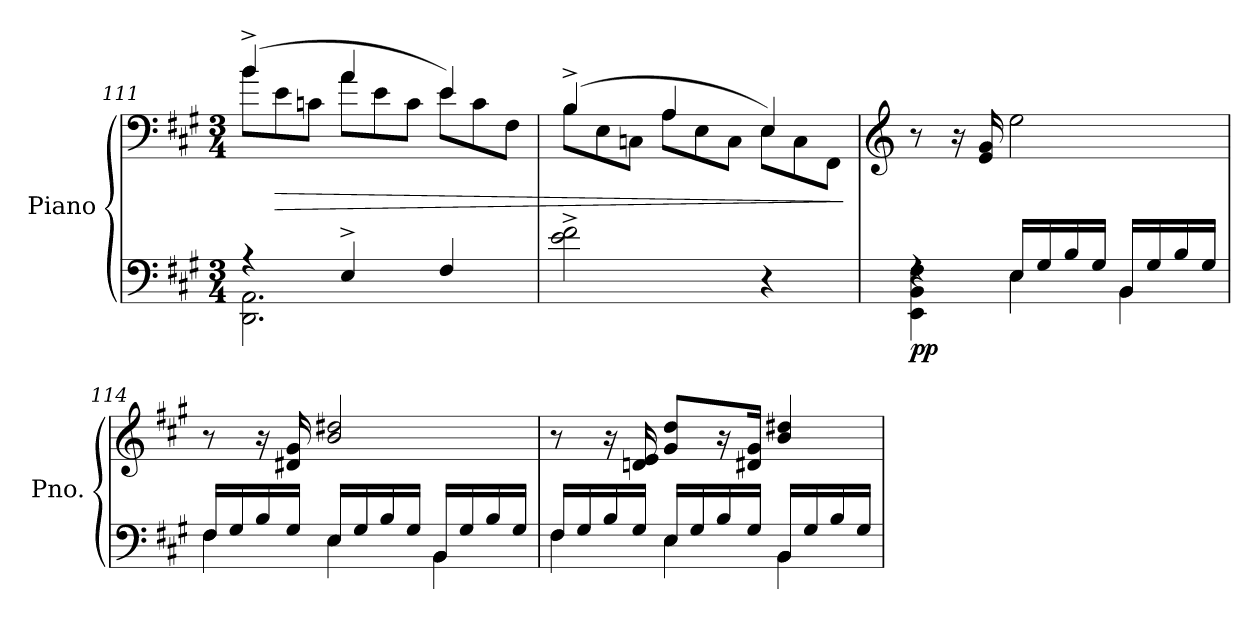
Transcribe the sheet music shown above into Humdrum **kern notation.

**kern	**kern	**dynam
*part1	*part1	*part1
*staff2	*staff1	*staff1/2
*I"Piano	*	*
*I'Pno.	*	*
*clefF4	*clefF4	*
*k[f#c#g#]	*k[f#c#g#]	*
*M3/4	*M3/4	*
=111	=111	=111
*^	*^	*
*	*	*	*Xtuplet	*
!	!	!	!	!LO:DY:b=2
!	!	!	!	!LO:DY:n=1:b
4r	2.DD\ 2.AA\	(4b^/	12b\L	mf mf
!	!	!	!	!LO:HP:b
.	.	.	12e\	>
.	.	.	12cn\J	.
4E^/	.	4a/	12a\L	.
.	.	.	12e\	.
.	.	.	12c\J	.
4F#/	.	4e/)	12e\L	.
.	.	.	12c\	.
.	.	.	12F#\J	.
*v	*v	*	*	*
=112	=112	=112	=112
2e\^ 2f#\^	(4B^/	12B\L	.
.	.	12E\	.
.	.	12Cn\J	.
.	4A/	12A\L	.
.	.	12E\	.
.	.	12C\J	.
4r	4E/)	12E\L	.
.	.	12C\	.
.	.	12FF#\J	.
*	*v	*v	*
.	.	]
=113	=113	=113
*	*clefG2	*
*^	*	*
!	!	!	!LO:DY:b=2
!	!	!	!LO:DY:n=1:b
4rF	4EE\ 4BB\ 4F#\	8r	p p
.	.	16r	.
.	.	16e/ 16g#/	.
16E/LL	4E\	2ee\	.
16G#/	.	.	.
16B/	.	.	.
16G#/JJ	.	.	.
16BB/LL	4BB\	.	.
16G#/	.	.	.
16B/	.	.	.
16G#/JJ	.	.	.
!!LO:LB:g=z
=114	=114	=114	=114
16F#/LL	4F#\	8r	.
16G#/	.	.	.
16B/	.	16r	.
16G#/JJ	.	16d#X/ 16g#/	.
16E/LL	4E\	2b/ 2dd#X/	.
16G#/	.	.	.
16B/	.	.	.
16G#/JJ	.	.	.
16BB/LL	4BB\	.	.
16G#/	.	.	.
16B/	.	.	.
16G#/JJ	.	.	.
=115	=115	=115	=115
16F#/LL	4F#\	8r	.
16G#/	.	.	.
16B/	.	16r	.
16G#/JJ	.	16dn/ 16e/	.
16E/LL	4E\	8g#/ 8dd/L	.
16G#/	.	.	.
16B/	.	16r	.
16G#/JJ	.	16d#X/ 16g#/Jk	.
16BB/LL	4BB\	4b/ 4dd#X/	.
16G#/	.	.	.
16B/	.	.	.
16G#/JJ	.	.	.
*v	*v	*	*
=	=	=
*-	*-	*-
